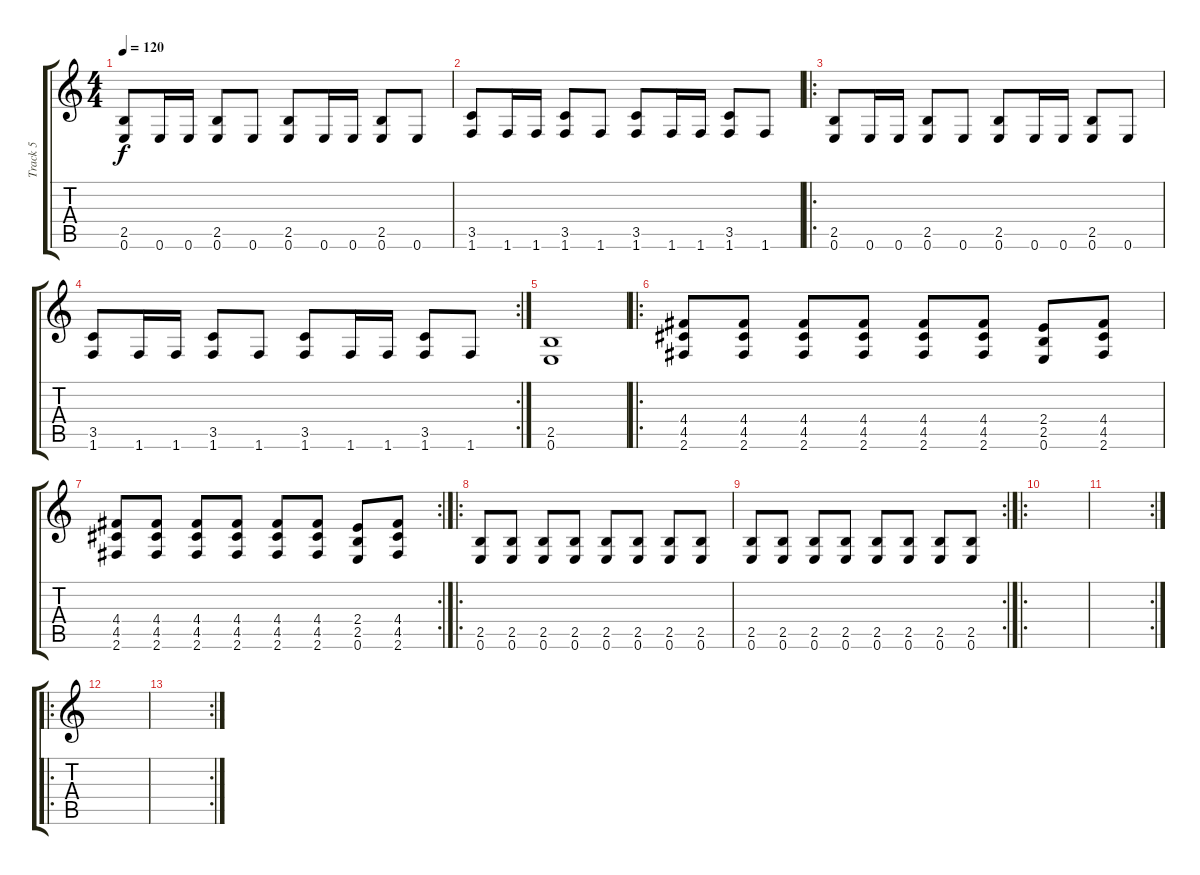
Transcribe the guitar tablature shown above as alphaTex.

\track ("Track 5" "Track 5") {instrument distortionguitar}
\staff {score tabs}
\tuning (E4 B3 G3 D3 A2 E2) {hide}
\ts (4 4)
\tempo 120
\clef g2
\ks c
(2.5 0.6).8{dy f} 0.6.16 0.6.16 (2.5 0.6).8 0.6.8 (2.5 0.6).8 0.6.16 0.6.16 (2.5 0.6).8 0.6.8 |
(3.5 1.6).8 1.6.16 1.6.16 (3.5 1.6).8 1.6.8 (3.5 1.6).8 1.6.16 1.6.16 (3.5 1.6).8 1.6.8 |
\ro
(2.5 0.6).8 0.6.16 0.6.16 (2.5 0.6).8 0.6.8 (2.5 0.6).8 0.6.16 0.6.16 (2.5 0.6).8 0.6.8 |
\rc 2
(3.5 1.6).8 1.6.16 1.6.16 (3.5 1.6).8 1.6.8 (3.5 1.6).8 1.6.16 1.6.16 (3.5 1.6).8 1.6.8 |
(2.5 0.6).1 |
\ro
(4.4 4.5 2.6).8 (4.4 4.5 2.6).8 (4.4 4.5 2.6).8 (4.4 4.5 2.6).8 (4.4 4.5 2.6).8 (4.4 4.5 2.6).8 (2.4 2.5 0.6).8 (4.4 4.5 2.6).8 |
\rc 2
(4.4 4.5 2.6).8 (4.4 4.5 2.6).8 (4.4 4.5 2.6).8 (4.4 4.5 2.6).8 (4.4 4.5 2.6).8 (4.4 4.5 2.6).8 (2.4 2.5 0.6).8 (4.4 4.5 2.6).8 |
\ro
(2.5 0.6).8 (2.5 0.6).8 (2.5 0.6).8 (2.5 0.6).8 (2.5 0.6).8 (2.5 0.6).8 (2.5 0.6).8 (2.5 0.6).8 |
\rc 2
(2.5 0.6).8 (2.5 0.6).8 (2.5 0.6).8 (2.5 0.6).8 (2.5 0.6).8 (2.5 0.6).8 (2.5 0.6).8 (2.5 0.6).8 |
\ro
|
\rc 2
|
\ro
|
\rc 2
